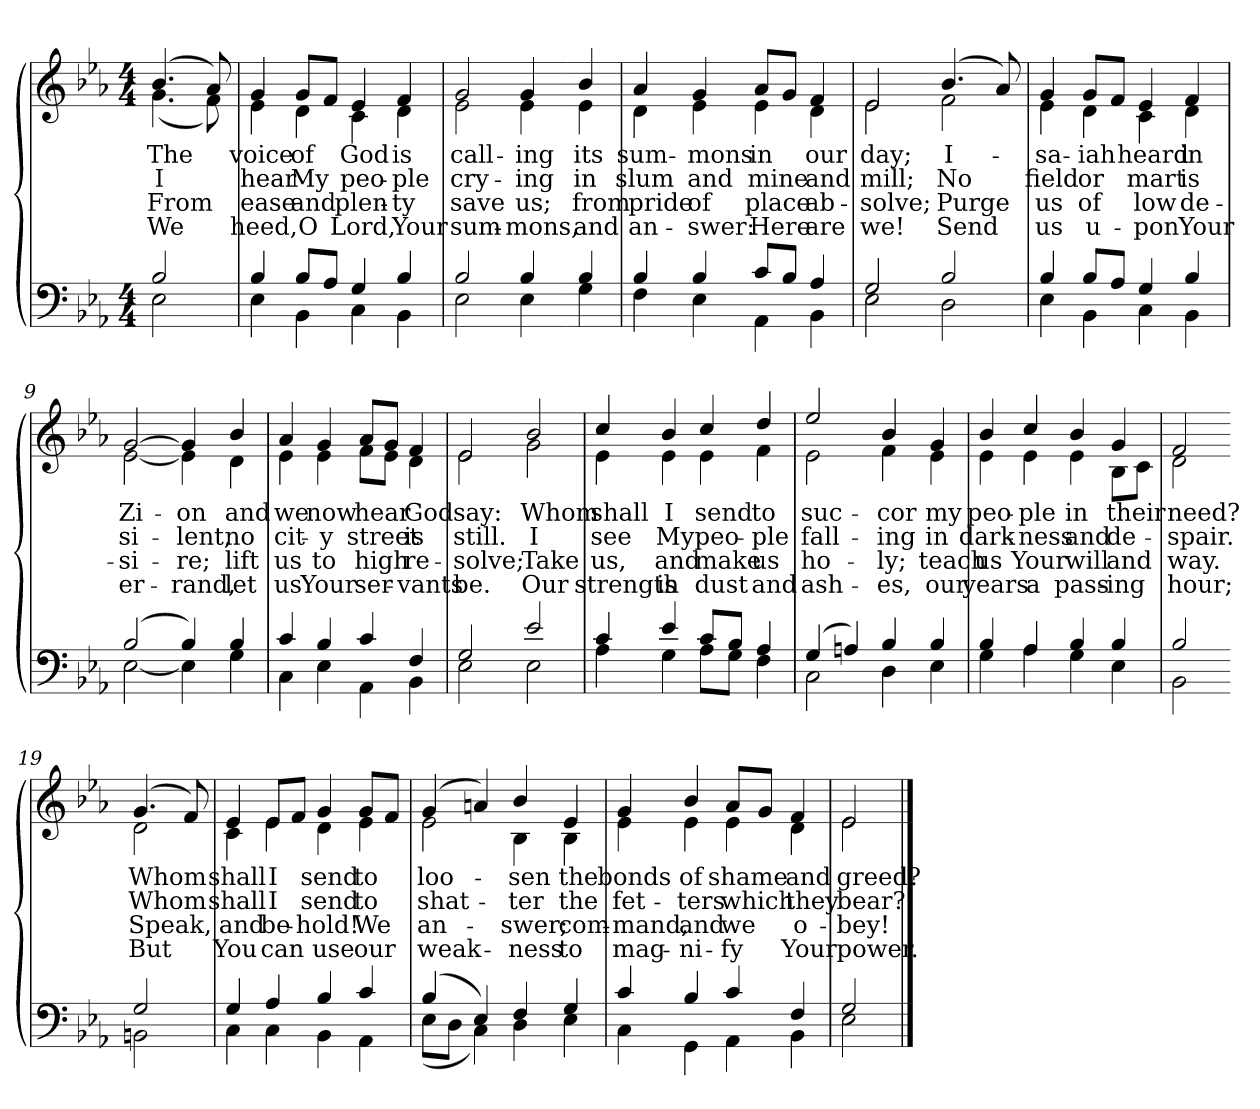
**kern	**kern	**text	**text	**text	**text
*part2	*part1	*part1	*part1	*part1	*part1
*staff2	*staff1	*staff1	*staff1	*staff1	*staff1
*clefF4	*clefG2	*	*	*	*
*k[b-e-a-]	*k[b-e-a-]	*	*	*	*
*M4/4	*M4/4	*	*	*	*
=1	=1	=1	=1	=1	=1
*^	*	*	*	*	*
!	!	!LO:TX:b:i:t=Verse	!	!	!	!
!	!	!	!LO:LY:b	!LO:LY:b	!LO:LY:b	!LO:LY:b
*	*	*^	*	*	*	*
2B-/	2E-\	(>4.b-/	(<4.g\	The	I	From	We
.	.	8a-/)	8f\)	.	.	.	.
=2	=2	=2	=2	=2	=2	=2	=2
!	!	!	!	!LO:LY:b	!LO:LY:b	!LO:LY:b	!LO:LY:b
4B-/	4E-\	4g/	4e-\	voice	hear	ease	heed,
!	!	!	!	!LO:LY:b	!LO:LY:b	!LO:LY:b	!LO:LY:b
8B-/L	4BB-\	8g/L	4d\	of	My	and	O
8A-/J	.	8f/J	.	.	.	.	.
!	!	!	!	!LO:LY:b	!LO:LY:b	!LO:LY:b	!LO:LY:b
4G/	4C\	4e-/	4c\	God	peo-	plen-	Lord,
!	!	!	!	!LO:LY:b	!LO:LY:b	!LO:LY:b	!LO:LY:b
4B-/	4BB-\	4f/	4d\	is	-ple	-ty	Your
=3	=3	=3	=3	=3	=3	=3	=3
!	!	!	!	!LO:LY:b	!LO:LY:b	!LO:LY:b	!LO:LY:b
2B-/	2E-\	2g/	2e-\	call-	cry-	save	sum-
!	!	!	!	!LO:LY:b	!LO:LY:b	!LO:LY:b	!LO:LY:b
4B-/	4E-\	4g/	4e-\	-ing	-ing	us;	-mons,
!!LO:LB:g=z	!!
=4-	=4-	=4-	=4-	=4-	=4-	=4-	=4-
!	!	!	!	!LO:LY:b	!LO:LY:b	!LO:LY:b	!LO:LY:b
4B-/	4G\	4b-/	4e-\	its	in	from	and
=5	=5	=5	=5	=5	=5	=5	=5
!	!	!	!	!LO:LY:b	!LO:LY:b	!LO:LY:b	!LO:LY:b
4B-/	4F\	4a-/	4d\	sum-	slum	pride	an-
!	!	!	!	!LO:LY:b	!LO:LY:b	!LO:LY:b	!LO:LY:b
4B-/	4E-\	4g/	4e-\	-mons	and	of	-swer:
!	!	!	!	!LO:LY:b	!LO:LY:b	!LO:LY:b	!LO:LY:b
8c/L	4AA-\	8a-/L	4e-\	in	mine	place	Here
8B-/J	.	8g/J	.	.	.	.	.
!	!	!	!	!LO:LY:b	!LO:LY:b	!LO:LY:b	!LO:LY:b
4A-/	4BB-\	4f/	4d\	our	and	ab-	are
=6	=6	=6	=6	=6	=6	=6	=6
!	!	!	!	!LO:LY:b	!LO:LY:b	!LO:LY:b	!LO:LY:b
2G/	2E-\	2e-/	2e-\	day;	mill;	-solve;	we!
!!LO:LB:g=z	!!
=7-	=7-	=7-	=7-	=7-	=7-	=7-	=7-
!	!	!	!	!LO:LY:b	!LO:LY:b	!LO:LY:b	!LO:LY:b
2B-/	2D\	(>4.b-/	2f\	I-	No	Purge	Send
.	.	8a-/)	.	.	.	.	.
=8	=8	=8	=8	=8	=8	=8	=8
!	!	!	!	!LO:LY:b	!LO:LY:b	!LO:LY:b	!LO:LY:b
4B-/	4E-\	4g/	4e-\	-sa-	field	us	us
!	!	!	!	!LO:LY:b	!LO:LY:b	!LO:LY:b	!LO:LY:b
8B-/L	4BB-\	8g/L	4d\	-iah	or	of	u-
8A-/J	.	8f/J	.	.	.	.	.
!	!	!	!	!LO:LY:b	!LO:LY:b	!LO:LY:b	!LO:LY:b
4G/	4C\	4e-/	4c\	heard	mart	low	-pon
!	!	!	!	!LO:LY:b	!LO:LY:b	!LO:LY:b	!LO:LY:b
4B-/	4BB-\	4f/	4d\	in	is	de-	Your
=9	=9	=9	=9	=9	=9	=9	=9
!	!	!	!	!LO:LY:b	!LO:LY:b	!LO:LY:b	!LO:LY:b
(>2B-/	[2E-\	[2g/	[2e-\	Zi-	si-	-si-	er-
!	!	!	!	!LO:LY:b	!LO:LY:b	!LO:LY:b	!LO:LY:b
4B-/)	4E-\]	4g/]	4e-\]	-on	-lent,	-re;	-rand,
!!LO:LB:g=z	!!
=10-	=10-	=10-	=10-	=10-	=10-	=10-	=10-
!	!	!	!	!LO:LY:b	!LO:LY:b	!LO:LY:b	!LO:LY:b
4B-/	4G\	4b-/	4d\	and	no	lift	let
=11	=11	=11	=11	=11	=11	=11	=11
!	!	!	!	!LO:LY:b	!LO:LY:b	!LO:LY:b	!LO:LY:b
4c/	4C\	4a-/	4e-\	we	cit-	us	us
!	!	!	!	!LO:LY:b	!LO:LY:b	!LO:LY:b	!LO:LY:b
4B-/	4E-\	4g/	4e-\	now	-y	to	Your
!	!	!	!	!LO:LY:b	!LO:LY:b	!LO:LY:b	!LO:LY:b
4c/	4AA-\	8a-/L	8f\L	hear	street	high	ser-
.	.	8g/J	8e-\J	.	.	.	.
!	!	!	!	!LO:LY:b	!LO:LY:b	!LO:LY:b	!LO:LY:b
4F/	4BB-\	4f/	4d\	God	is	re-	-vants
=12	=12	=12	=12	=12	=12	=12	=12
!	!	!	!	!LO:LY:b	!LO:LY:b	!LO:LY:b	!LO:LY:b
2G/	2E-\	2e-/	2e-\	say:	still.	-solve;	be.
!!LO:LB:g=z	!!
=13-	=13-	=13-	=13-	=13-	=13-	=13-	=13-
!	!	!	!	!LO:LY:b	!LO:LY:b	!LO:LY:b	!LO:LY:b
2e-/	2E-\	2b-/	2g\	Whom	I	Take	Our
=14	=14	=14	=14	=14	=14	=14	=14
!	!	!	!	!LO:LY:b	!LO:LY:b	!LO:LY:b	!LO:LY:b
4c/	4A-\	4cc/	4e-\	shall	see	us,	strength
!	!	!	!	!LO:LY:b	!LO:LY:b	!LO:LY:b	!LO:LY:b
4e-/	4G\	4b-/	4e-\	I	My	and	is
!	!	!	!	!LO:LY:b	!LO:LY:b	!LO:LY:b	!LO:LY:b
8c/L	8A-\L	4cc/	4e-\	send	peo-	make	dust
8B-/J	8G\J	.	.	.	.	.	.
!	!	!	!	!LO:LY:b	!LO:LY:b	!LO:LY:b	!LO:LY:b
4A-/	4F\	4dd/	4f\	to	-ple	us	and
=15	=15	=15	=15	=15	=15	=15	=15
!	!	!	!	!LO:LY:b	!LO:LY:b	!LO:LY:b	!LO:LY:b
(>4G/	2C\	2ee-/	2e-\	suc-	fall-	ho-	ash-
4An/)	.	.	.	.	.	.	.
!	!	!	!	!LO:LY:b	!LO:LY:b	!LO:LY:b	!LO:LY:b
4B-/	4D\	4b-/	4f\	-cor	-ing	-ly;	-es,
!!LO:LB:g=z	!!
=16-	=16-	=16-	=16-	=16-	=16-	=16-	=16-
!	!	!	!	!LO:LY:b	!LO:LY:b	!LO:LY:b	!LO:LY:b
4B-/	4E-\	4g/	4e-\	my	in	teach	our
=17	=17	=17	=17	=17	=17	=17	=17
!	!	!	!	!LO:LY:b	!LO:LY:b	!LO:LY:b	!LO:LY:b
4B-/	4G\	4b-/	4e-\	peo-	dark-	us	years
!	!	!	!	!LO:LY:b	!LO:LY:b	!LO:LY:b	!LO:LY:b
4A-/	4A-i\	4cc/	4e-\	-ple	-ness	Your	a
!	!	!	!	!LO:LY:b	!LO:LY:b	!LO:LY:b	!LO:LY:b
4B-/	4G\	4b-/	4e-\	in	and	will	pass-
!	!	!	!	!LO:LY:b	!LO:LY:b	!LO:LY:b	!LO:LY:b
4B-/	4E-\	4g/	8B-\L	their	de-	and	-ing
.	.	.	8c\J	.	.	.	.
=18	=18	=18	=18	=18	=18	=18	=18
!	!	!	!	!LO:LY:b	!LO:LY:b	!LO:LY:b	!LO:LY:b
2B-/	2BB-\	2f/	2d\	need?	-spair.	way.	hour;
!!LO:LB:g=z	!!
=19-	=19-	=19-	=19-	=19-	=19-	=19-	=19-
!	!	!	!	!LO:LY:b	!LO:LY:b	!LO:LY:b	!LO:LY:b
2G/	2BBni\	(>4.g/	2d\	Whom	Whom	Speak,	But
.	.	8f/)	.	.	.	.	.
=20	=20	=20	=20	=20	=20	=20	=20
!	!	!	!	!LO:LY:b	!LO:LY:b	!LO:LY:b	!LO:LY:b
4G/	4C\	4e-/	4c\	shall	shall	and	You
!	!	!	!	!LO:LY:b	!LO:LY:b	!LO:LY:b	!LO:LY:b
4A-/	4C\	8e-/L	4e-\	I	I	be-	can
.	.	8f/J	.	.	.	.	.
!	!	!	!	!LO:LY:b	!LO:LY:b	!LO:LY:b	!LO:LY:b
4B-/	4BB-\	4g/	4d\	send	send	-hold!	use
!	!	!	!	!LO:LY:b	!LO:LY:b	!LO:LY:b	!LO:LY:b
4c/	4AA-\	8g/L	4e-\	to	to	We	our
.	.	8f/J	.	.	.	.	.
=21	=21	=21	=21	=21	=21	=21	=21
!	!	!	!	!LO:LY:b	!LO:LY:b	!LO:LY:b	!LO:LY:b
(>4B-/	(<8E-\L	(>4g/	2e-\	loo-	shat-	an-	weak-
.	8D\J	.	.	.	.	.	.
4E-/)	4C\)	4an/)	.	.	.	.	.
!	!	!	!	!LO:LY:b	!LO:LY:b	!LO:LY:b	!LO:LY:b
4F/	4D\	4b-/	4B-\	-sen	-ter	-swer;	-ness
!!LO:LB:g=z	!!
=22-	=22-	=22-	=22-	=22-	=22-	=22-	=22-
!	!	!	!	!LO:LY:b	!LO:LY:b	!LO:LY:b	!LO:LY:b
4G/	4E-\	4e-/	4B-\	the	the	com-	to
=23	=23	=23	=23	=23	=23	=23	=23
!	!	!	!	!LO:LY:b	!LO:LY:b	!LO:LY:b	!LO:LY:b
4c/	4C\	4g/	4e-\	bonds	fet-	-mand,	mag-
!	!	!	!	!LO:LY:b	!LO:LY:b	!LO:LY:b	!LO:LY:b
4B-/	4GG\	4b-/	4e-\	of	-ters	and	-ni-
!	!	!	!	!LO:LY:b	!LO:LY:b	!LO:LY:b	!LO:LY:b
4c/	4AA-\	8a-i/L	4e-\	shame	which	we	-fy
.	.	8g/J	.	.	.	.	.
!	!	!	!	!LO:LY:b	!LO:LY:b	!LO:LY:b	!LO:LY:b
4F/	4BB-\	4f/	4d\	and	they	o-	Your
=24	=24	=24	=24	=24	=24	=24	=24
!	!	!	!	!LO:LY:b	!LO:LY:b	!LO:LY:b	!LO:LY:b
2G/	2E-\	2e-/	2e-\	greed?	bear?	-bey!	power.
*v	*v	*	*	*	*	*	*
*	*v	*v	*	*	*	*
==	==	==	==	==	==
*-	*-	*-	*-	*-	*-
